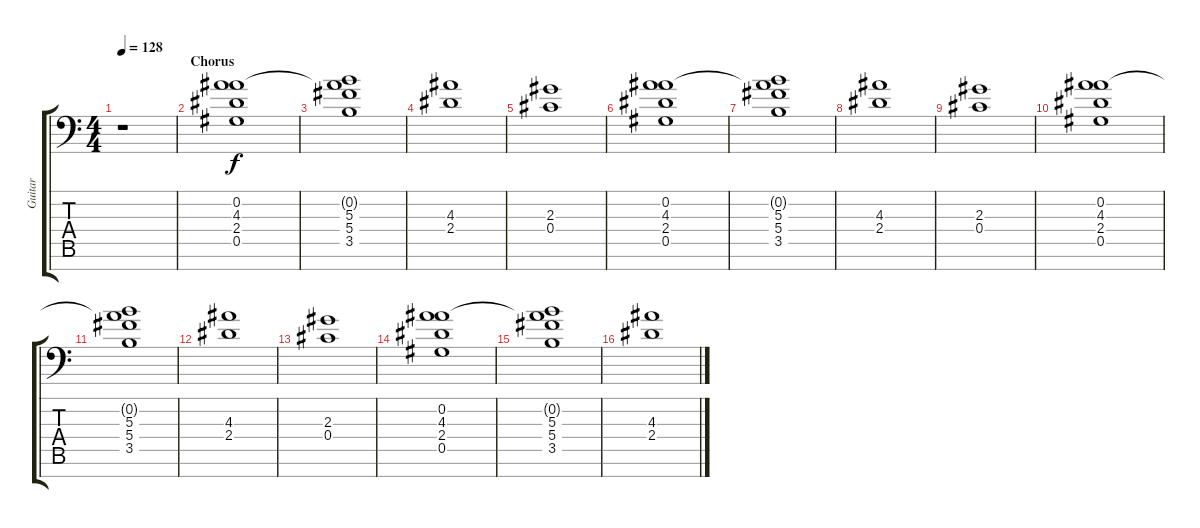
\track ("Guitar" "Guitar") {instrument distortionguitar}
\staff {score tabs}
\tuning (Eb4 Bb3 Gb3 Db3 Ab2 Eb2 Bb1) {hide}
\ts (4 4)
\tempo 128
\clef f4
\ks c
r.1{dy f} |
\section ("" "Chorus")
(0.2 4.3 2.4 0.5).1 |
(0.2{t} 5.3 5.4 3.5).1 |
(4.3 2.4).1 |
(2.3 0.4).1 |
(0.2 4.3 2.4 0.5).1 |
(0.2{t} 5.3 5.4 3.5).1 |
(4.3 2.4).1 |
(2.3 0.4).1 |
(0.2 4.3 2.4 0.5).1 |
(0.2{t} 5.3 5.4 3.5).1 |
(4.3 2.4).1 |
(2.3 0.4).1 |
(0.2 4.3 2.4 0.5).1 |
(0.2{t} 5.3 5.4 3.5).1 |
(4.3 2.4).1
